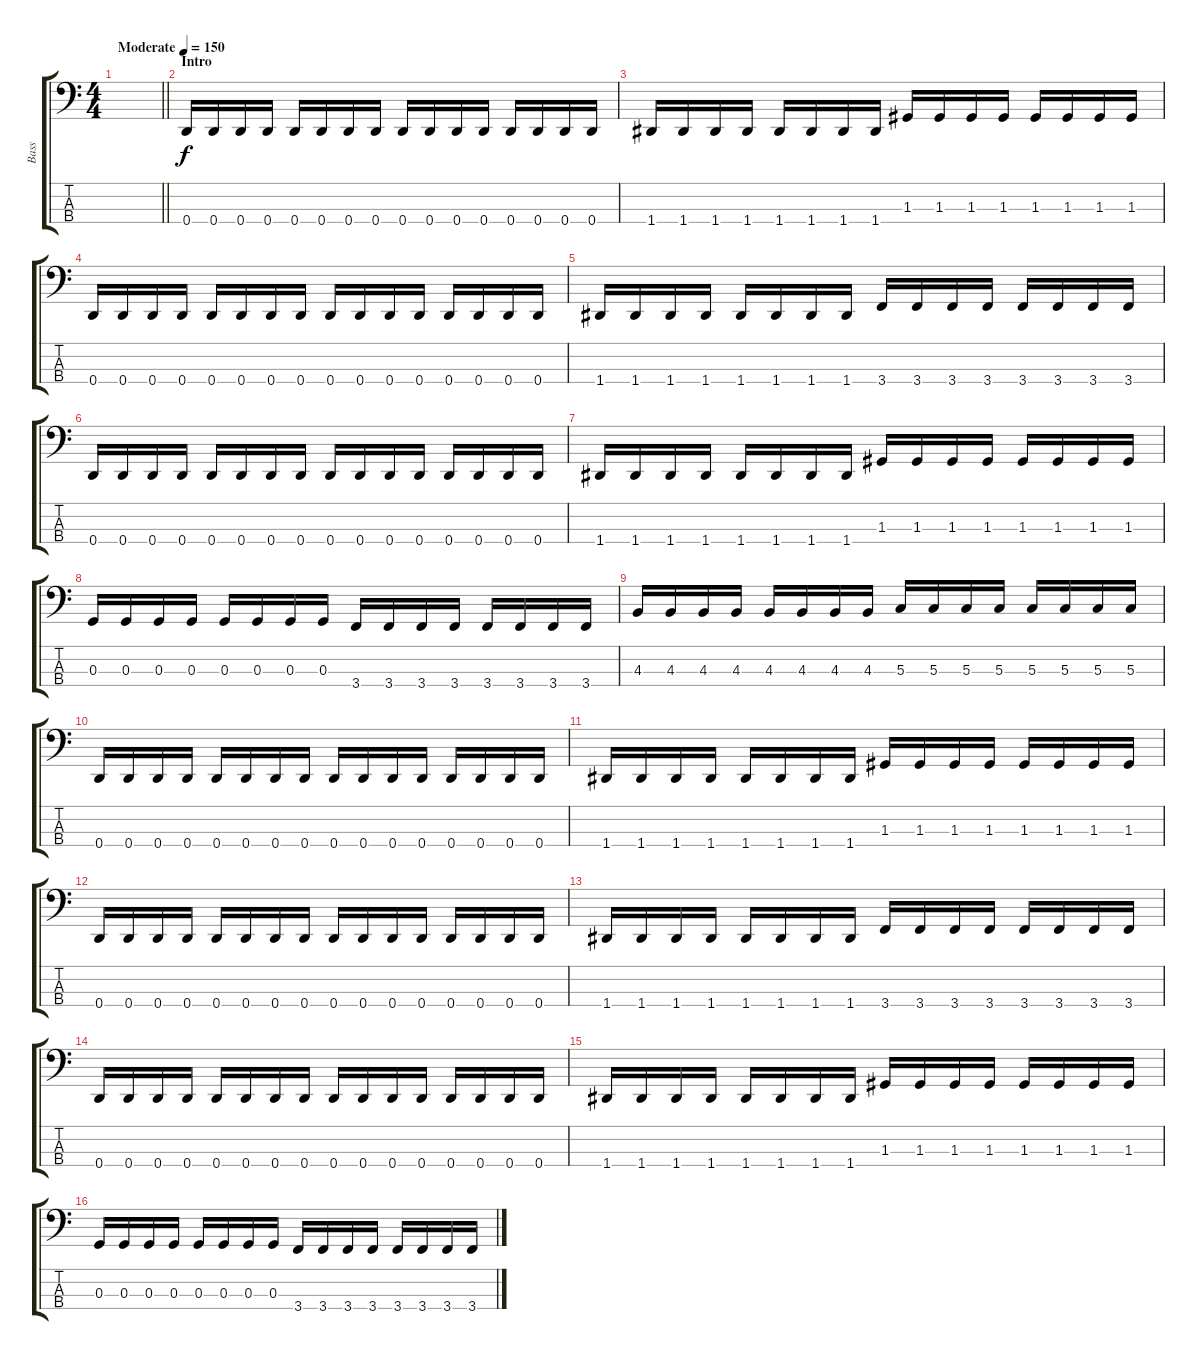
\track ("Bass" "Bass") {instrument electricbassfinger}
\staff {score tabs}
\tuning (F2 C2 G1 D1) {hide}
\ts (4 4)
\tempo (150 "Moderate")
\clef f4
\barLineRight lightlight
\ks c
|
\section ("" "Intro")
0.4.16 0.4.16 0.4.16 0.4.16 0.4.16 0.4.16 0.4.16 0.4.16 0.4.16 0.4.16 0.4.16 0.4.16 0.4.16 0.4.16 0.4.16 0.4.16 |
1.4.16 1.4.16 1.4.16 1.4.16 1.4.16 1.4.16 1.4.16 1.4.16 1.3.16 1.3.16 1.3.16 1.3.16 1.3.16 1.3.16 1.3.16 1.3.16 |
0.4.16 0.4.16 0.4.16 0.4.16 0.4.16 0.4.16 0.4.16 0.4.16 0.4.16 0.4.16 0.4.16 0.4.16 0.4.16 0.4.16 0.4.16 0.4.16 |
1.4.16 1.4.16 1.4.16 1.4.16 1.4.16 1.4.16 1.4.16 1.4.16 3.4.16 3.4.16 3.4.16 3.4.16 3.4.16 3.4.16 3.4.16 3.4.16 |
0.4.16 0.4.16 0.4.16 0.4.16 0.4.16 0.4.16 0.4.16 0.4.16 0.4.16 0.4.16 0.4.16 0.4.16 0.4.16 0.4.16 0.4.16 0.4.16 |
1.4.16 1.4.16 1.4.16 1.4.16 1.4.16 1.4.16 1.4.16 1.4.16 1.3.16 1.3.16 1.3.16 1.3.16 1.3.16 1.3.16 1.3.16 1.3.16 |
0.3.16 0.3.16 0.3.16 0.3.16 0.3.16 0.3.16 0.3.16 0.3.16 3.4.16 3.4.16 3.4.16 3.4.16 3.4.16 3.4.16 3.4.16 3.4.16 |
4.3.16 4.3.16 4.3.16 4.3.16 4.3.16 4.3.16 4.3.16 4.3.16 5.3.16 5.3.16 5.3.16 5.3.16 5.3.16 5.3.16 5.3.16 5.3.16 |
0.4.16 0.4.16 0.4.16 0.4.16 0.4.16 0.4.16 0.4.16 0.4.16 0.4.16 0.4.16 0.4.16 0.4.16 0.4.16 0.4.16 0.4.16 0.4.16 |
1.4.16 1.4.16 1.4.16 1.4.16 1.4.16 1.4.16 1.4.16 1.4.16 1.3.16 1.3.16 1.3.16 1.3.16 1.3.16 1.3.16 1.3.16 1.3.16 |
0.4.16 0.4.16 0.4.16 0.4.16 0.4.16 0.4.16 0.4.16 0.4.16 0.4.16 0.4.16 0.4.16 0.4.16 0.4.16 0.4.16 0.4.16 0.4.16 |
1.4.16 1.4.16 1.4.16 1.4.16 1.4.16 1.4.16 1.4.16 1.4.16 3.4.16 3.4.16 3.4.16 3.4.16 3.4.16 3.4.16 3.4.16 3.4.16 |
0.4.16 0.4.16 0.4.16 0.4.16 0.4.16 0.4.16 0.4.16 0.4.16 0.4.16 0.4.16 0.4.16 0.4.16 0.4.16 0.4.16 0.4.16 0.4.16 |
1.4.16 1.4.16 1.4.16 1.4.16 1.4.16 1.4.16 1.4.16 1.4.16 1.3.16 1.3.16 1.3.16 1.3.16 1.3.16 1.3.16 1.3.16 1.3.16 |
0.3.16 0.3.16 0.3.16 0.3.16 0.3.16 0.3.16 0.3.16 0.3.16 3.4.16 3.4.16 3.4.16 3.4.16 3.4.16 3.4.16 3.4.16 3.4.16
